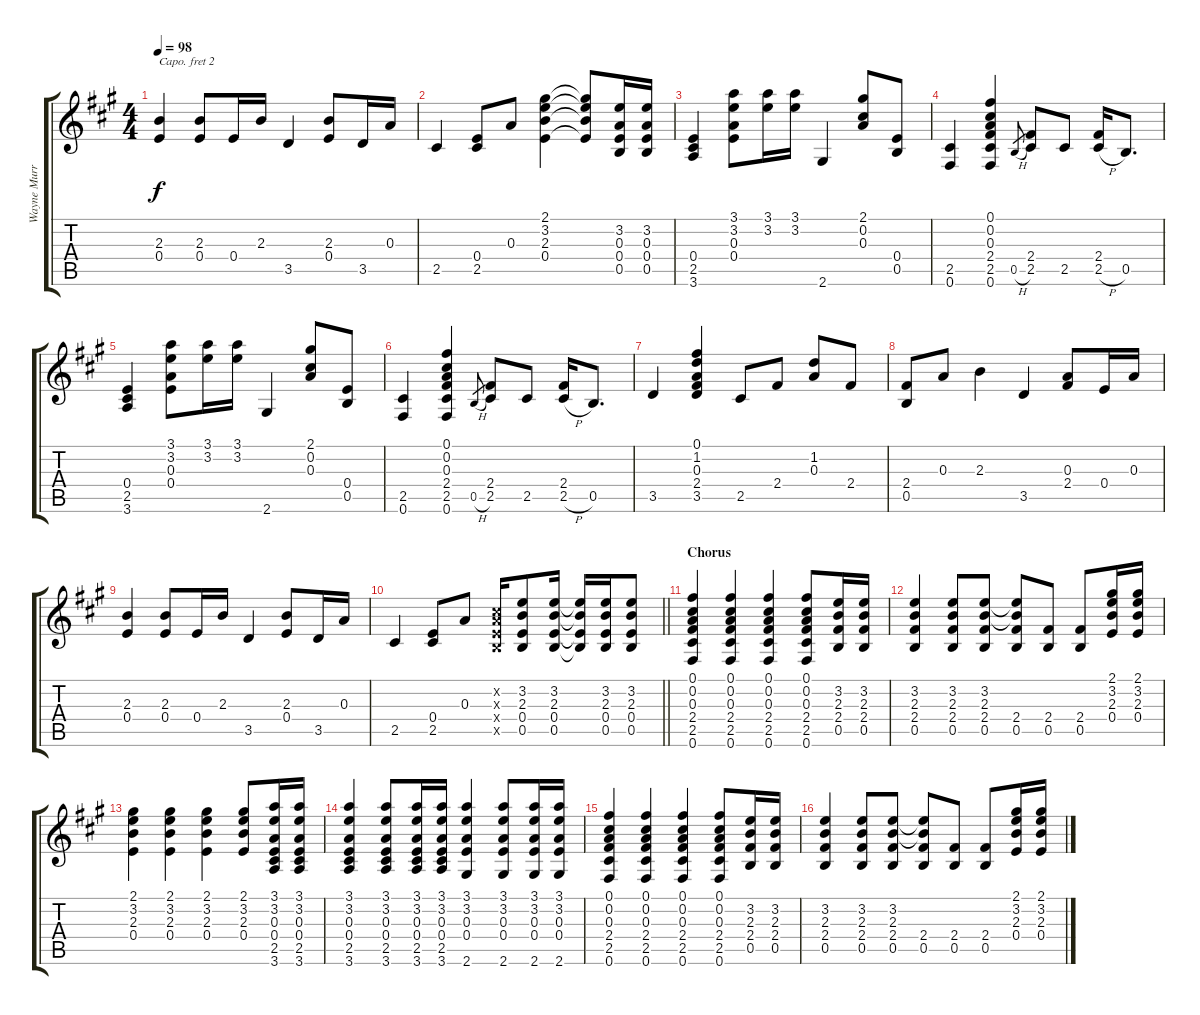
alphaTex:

\track ("Wayne Murray (Guitar for sound)" "Wayne Murr") {instrument overdrivenguitar}
\staff {score tabs}
\capo 2
\tuning (E4 B3 G3 D3 A2 E2) {hide}
\ts (4 4)
\tempo 98
\clef g2
\ks a
(2.3 0.4).4{dy f} (2.3 0.4).8 0.4.16 2.3.16 3.5.4 (2.3 0.4).8 3.5.16 0.3.16 |
2.5.4 (0.4 2.5).8 0.3.8 (2.1 3.2 2.3 0.4).4 (2.1{t} 3.2{t} 2.3{t} 0.4{t}).8 (3.2 0.3 0.4 0.5).16 (3.2 0.3 0.4 0.5).16 |
(0.4 2.5 3.6).4 (3.1 3.2 0.3 0.4).8 (3.1 3.2).16 (3.1 3.2).16 2.6.4 (2.1 0.2 0.3).8 (0.4 0.5).8 |
(2.5 0.6).4 (0.1 0.2 0.3 2.4 2.5 0.6).4 0.5{h}.8{gr} (2.4 2.5).8 2.5.8 (2.4 2.5{h}).16 0.5.8{d} |
(0.4 2.5 3.6).4 (3.1 3.2 0.3 0.4).8 (3.1 3.2).16 (3.1 3.2).16 2.6.4 (2.1 0.2 0.3).8 (0.4 0.5).8 |
(2.5 0.6).4 (0.1 0.2 0.3 2.4 2.5 0.6).4 0.5{h}.8{gr} (2.4 2.5).8 2.5.8 (2.4 2.5{h}).16 0.5.8{d} |
3.5.4 (0.1 1.2 0.3 2.4 3.5).4 2.5.8 2.4.8 (1.2 0.3).8 2.4.8 |
(2.4 0.5).8 0.3.8 2.3.4 3.5.4 (0.3 2.4).8 0.4.16 0.3.16 |
(2.3 0.4).4 (2.3 0.4).8 0.4.16 2.3.16 3.5.4 (2.3 0.4).8 3.5.16 0.3.16 |
\barLineRight lightlight
2.5.4 (0.4 2.5).8 0.3.8 (0.2{x} 0.3{x} 0.4{x} 0.5{x}).16 (3.2 2.3 0.4 0.5).8 (3.2 2.3 0.4 0.5).16 (3.2{t} 2.3{t} 0.4{t} 0.5{t}).16 (3.2 2.3 0.4 0.5).16 (3.2 2.3 0.4 0.5).8 |
\section ("" "Chorus")
(0.1 0.2 0.3 2.4 2.5 0.6).4 (0.1 0.2 0.3 2.4 2.5 0.6).4 (0.1 0.2 0.3 2.4 2.5 0.6).4 (0.1 0.2 0.3 2.4 2.5 0.6).8 (3.2 2.3 2.4 0.5).16 (3.2 2.3 2.4 0.5).16 |
(3.2 2.3 2.4 0.5).4 (3.2 2.3 2.4 0.5).8 (3.2 2.3 2.4 0.5).8 (3.2{t} 2.3{t} 2.4 0.5).8 (2.4 0.5).8 (2.4 0.5).8 (2.1 3.2 2.3 0.4).16 (2.1 3.2 2.3 0.4).16 |
(2.1 3.2 2.3 0.4).4 (2.1 3.2 2.3 0.4).4 (2.1 3.2 2.3 0.4).4 (2.1 3.2 2.3 0.4).8 (3.1 3.2 0.3 0.4 2.5 3.6).16 (3.1 3.2 0.3 0.4 2.5 3.6).16 |
(3.1 3.2 0.3 0.4 2.5 3.6).4 (3.1 3.2 0.3 0.4 2.5 3.6).8 (3.1 3.2 0.3 0.4 2.5 3.6).16 (3.1 3.2 0.3 0.4 2.5 3.6).16 (3.1 3.2 0.3 0.4 2.6).4 (3.1 3.2 0.3 0.4 2.6).8 (3.1 3.2 0.3 0.4 2.6).16 (3.1 3.2 0.3 0.4 2.6).16 |
(0.1 0.2 0.3 2.4 2.5 0.6).4 (0.1 0.2 0.3 2.4 2.5 0.6).4 (0.1 0.2 0.3 2.4 2.5 0.6).4 (0.1 0.2 0.3 2.4 2.5 0.6).8 (3.2 2.3 2.4 0.5).16 (3.2 2.3 2.4 0.5).16 |
(3.2 2.3 2.4 0.5).4 (3.2 2.3 2.4 0.5).8 (3.2 2.3 2.4 0.5).8 (3.2{t} 2.3{t} 2.4 0.5).8 (2.4 0.5).8 (2.4 0.5).8 (2.1 3.2 2.3 0.4).16 (2.1 3.2 2.3 0.4).16
